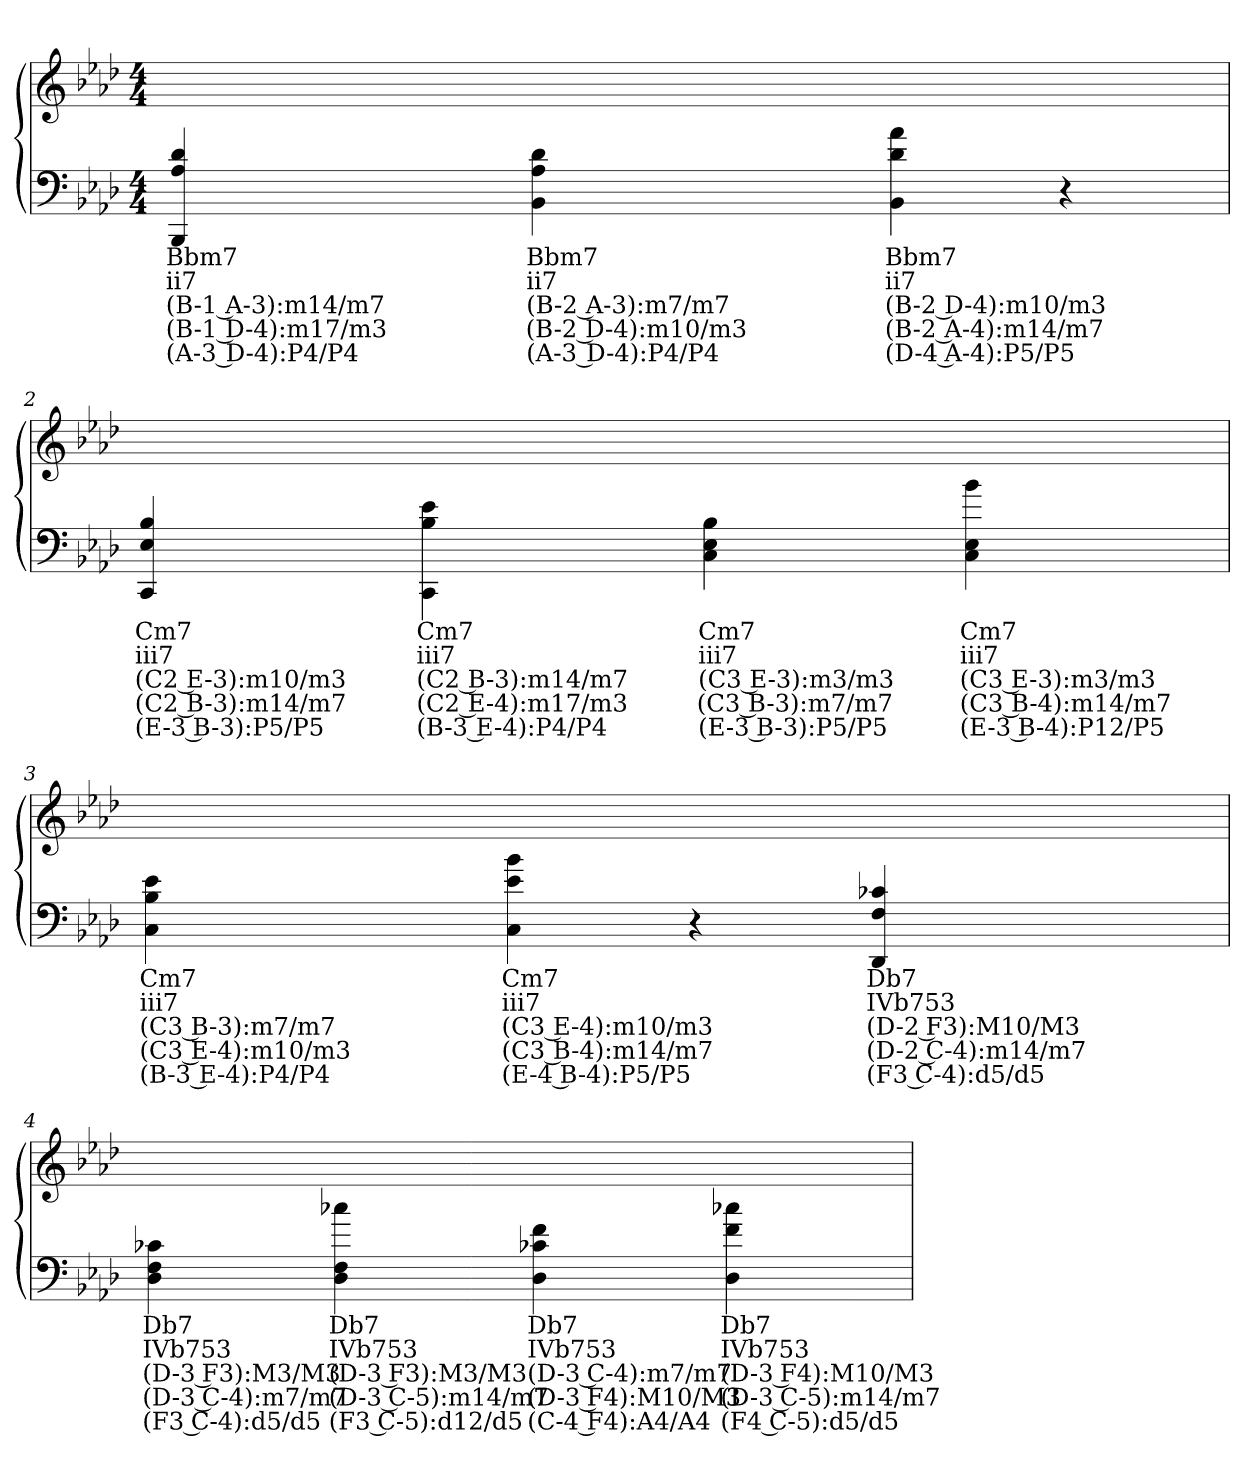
**kern	**text	**text	**text	**text	**text	**kern
*part2	*part2	*part2	*part2	*part2	*part2	*part1
*staff2	*staff2	*staff2	*staff2	*staff2	*staff2	*staff1
*clefF4	*	*	*	*	*	*clefG2
*k[b-e-a-d-]	*	*	*	*	*	*k[b-e-a-d-]
*A-:	*	*	*	*	*	*A-:
*M4/4	*	*	*	*	*	*M4/4
*MM60	*	*	*	*	*	*MM60
=1	=1	=1	=1	=1	=1	=1
4BBB- 4A- 4d-	Bbm7	ii7	(B-1 A-3):m14/m7	(B-1 D-4):m17/m3	(A-3 D-4):P4/P4	1ryy
4BB- 4A- 4d-	Bbm7	ii7	(B-2 A-3):m7/m7	(B-2 D-4):m10/m3	(A-3 D-4):P4/P4	.
4BB- 4d- 4a-	Bbm7	ii7	(B-2 D-4):m10/m3	(B-2 A-4):m14/m7	(D-4 A-4):P5/P5	.
4r	.	.	.	.	.	.
=2	=2	=2	=2	=2	=2	=2
4CC 4E- 4B-	Cm7	iii7	(C2 E-3):m10/m3	(C2 B-3):m14/m7	(E-3 B-3):P5/P5	1ryy
4CC 4B- 4e-	Cm7	iii7	(C2 B-3):m14/m7	(C2 E-4):m17/m3	(B-3 E-4):P4/P4	.
4C 4E- 4B-	Cm7	iii7	(C3 E-3):m3/m3	(C3 B-3):m7/m7	(E-3 B-3):P5/P5	.
4C 4E- 4b-	Cm7	iii7	(C3 E-3):m3/m3	(C3 B-4):m14/m7	(E-3 B-4):P12/P5	.
=3	=3	=3	=3	=3	=3	=3
4C 4B- 4e-	Cm7	iii7	(C3 B-3):m7/m7	(C3 E-4):m10/m3	(B-3 E-4):P4/P4	1ryy
4C 4e- 4b-	Cm7	iii7	(C3 E-4):m10/m3	(C3 B-4):m14/m7	(E-4 B-4):P5/P5	.
4r	.	.	.	.	.	.
4DD- 4F 4c-X	Db7	IVb753	(D-2 F3):M10/M3	(D-2 C-4):m14/m7	(F3 C-4):d5/d5	.
=4	=4	=4	=4	=4	=4	=4
4D- 4F 4c-X	Db7	IVb753	(D-3 F3):M3/M3	(D-3 C-4):m7/m7	(F3 C-4):d5/d5	1ryy
4D- 4F 4cc-X	Db7	IVb753	(D-3 F3):M3/M3	(D-3 C-5):m14/m7	(F3 C-5):d12/d5	.
4D- 4c-X 4f	Db7	IVb753	(D-3 C-4):m7/m7	(D-3 F4):M10/M3	(C-4 F4):A4/A4	.
4D- 4f 4cc-X	Db7	IVb753	(D-3 F4):M10/M3	(D-3 C-5):m14/m7	(F4 C-5):d5/d5	.
=	=	=	=	=	=	=
*-	*-	*-	*-	*-	*-	*-
